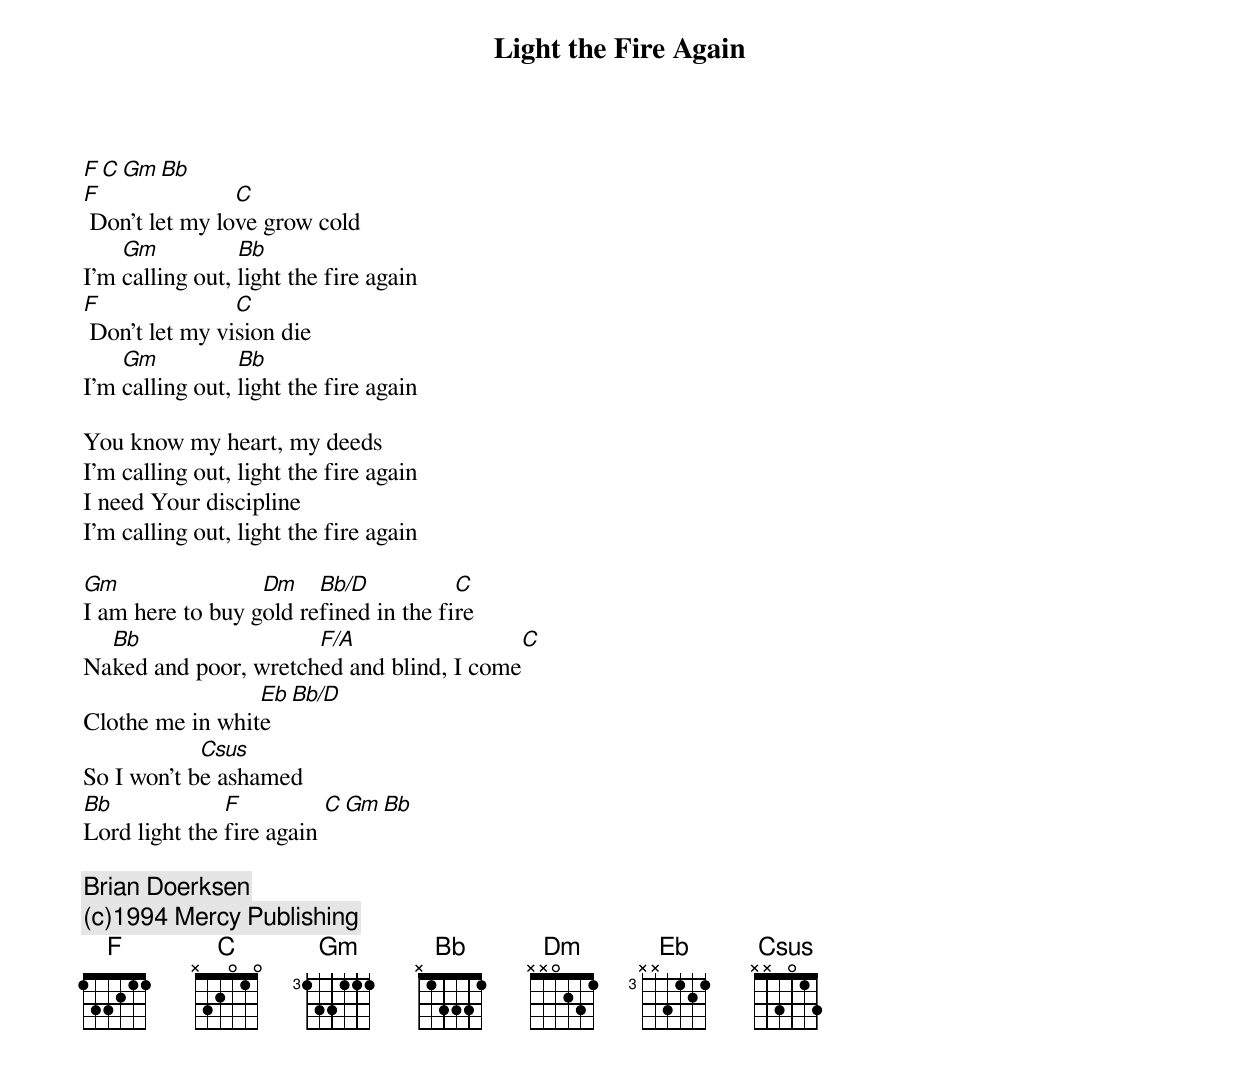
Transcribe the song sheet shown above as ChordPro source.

{t:Light the Fire Again}
[F][C][Gm][Bb]
[F] Don't let my lo[C]ve grow cold
I'm [Gm]calling out, [Bb]light the fire again
[F] Don't let my vi[C]sion die
I'm [Gm]calling out, [Bb]light the fire again

You know my heart, my deeds
I'm calling out, light the fire again
I need Your discipline
I'm calling out, light the fire again

[Gm]I am here to buy g[Dm]old re[Bb/D]fined in the fi[C]re
Na[Bb]ked and poor, wretch[F/A]ed and blind, I come[C]
Clothe me in whit[Eb]e[Bb/D]
So I won't b[Csus]e ashamed
[Bb]Lord light the [F]fire again [C][Gm][Bb]

{c:Brian Doerksen}
{c:(c)1994 Mercy Publishing}
